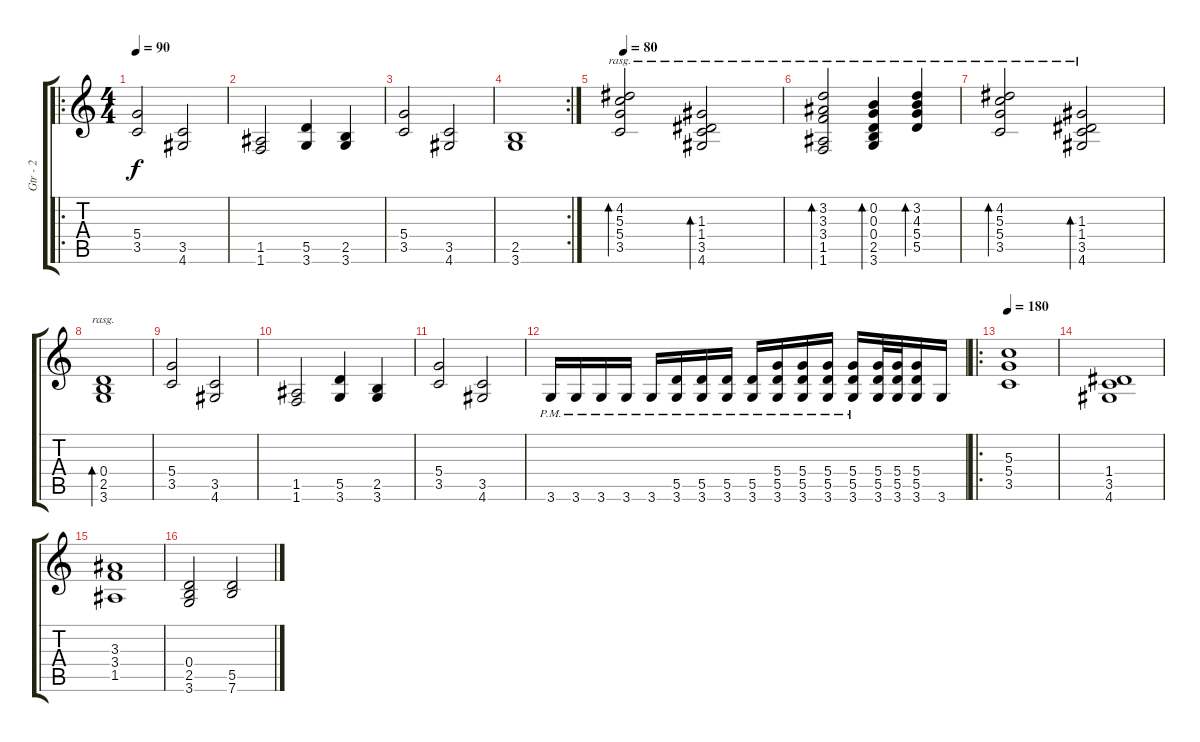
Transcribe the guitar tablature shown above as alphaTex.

\track ("Gtr - 2" "Gtr - 2") {instrument overdrivenguitar}
\staff {score tabs}
\tuning (E4 B3 G3 D3 A2 E2) {hide}
\ro
\ts (4 4)
\tempo 90
\clef g2
\ks c
(5.4 3.5).2{dy f instrument overdrivenguitar} (3.5 4.6).2 |
(1.5 1.6).2 (5.5 3.6).4 (2.5 3.6).4 |
(5.4 3.5).2 (3.5 4.6).2 |
\rc 2
(2.5 3.6).1 |
\tempo 80
(4.2 5.3 5.4 3.5).2{bd 240 rasg ii instrument overdrivenguitar} (1.3 1.4 3.5 4.6).2{bd 240 rasg ii} |
(3.2 3.3 3.4 1.5 1.6).2{bd 240 rasg ii} (0.2 0.3 0.4 2.5 3.6).4{bd 240 rasg ii} (3.2 4.3 5.4 5.5).4{bd 240 rasg ii} |
(4.2 5.3 5.4 3.5).2{bd 240 rasg ii} (1.3 1.4 3.5 4.6).2{bd 240 rasg ii} |
(0.4 2.5 3.6).1{bd 240 rasg ii} |
(5.4 3.5).2{instrument overdrivenguitar} (3.5 4.6).2 |
(1.5 1.6).2 (5.5 3.6).4 (2.5 3.6).4 |
(5.4 3.5).2 (3.5 4.6).2 |
3.6{pm}.16 3.6{pm}.16 3.6{pm}.16 3.6{pm}.16 3.6{pm}.16 (5.5{pm} 3.6{pm}).16 (5.5{pm} 3.6{pm}).16 (5.5{pm} 3.6{pm}).16 (5.5{pm} 3.6{pm}).16 (5.4{pm} 5.5{pm} 3.6{pm}).16 (5.4{pm} 5.5{pm} 3.6{pm}).16 (5.4{pm} 5.5{pm} 3.6{pm}).16 (5.4{pm} 5.5{pm} 3.6{pm}).16 (5.4 5.5 3.6).32 (5.4 5.5 3.6).32 (5.4 5.5 3.6).16 3.6.16 |
\ro
\tempo 180
(5.3 5.4 3.5).1 |
(1.4 3.5 4.6).1 |
(3.3 3.4 1.5).1 |
(0.4 2.5 3.6).2 (5.5 7.6).2
